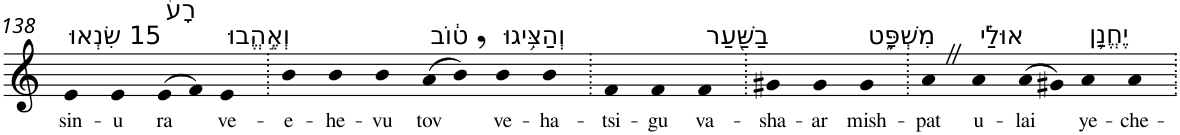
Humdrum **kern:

**kern	**text
*part1	*part1
*staff1	*staff1
*I"Piano	*
*I'Pno	*
!!LO:PB:g=z
*clefG2	*
*k[]	*
=138	=138
!LO:TX:a:t=15 שִׂנְאוּ	!
!	!LO:LY:b
4e	sin-
!	!LO:LY:b
4e	-u
!LO:TX:a:t=רָע֙	!
!	!LO:LY:b
(>8e	ra
8f)	.
!LO:TX:a:t=וְאֶ֣הֱבוּ	!
!	!LO:LY:b
4e	ve-
=139.	=139.
!	!LO:LY:b
4b	-e-
!	!LO:LY:b
4b	-he-
!	!LO:LY:b
4b	-vu
!LO:TX:a:t=ט֔וֹב	!
!	!LO:LY:b
(>8a	tov
8b,)	.
!LO:TX:a:t=וְהַצִּ֥יגוּ	!
!	!LO:LY:b
4b	ve-
!	!LO:LY:b
4b	-ha-
=140.	=140.
!	!LO:LY:b
4f	-tsi-
!	!LO:LY:b
4f	-gu
!LO:TX:a:t=בַשַּׁ֖עַר	!
!	!LO:LY:b
4f	va-
=141.	=141.
!	!LO:LY:b
4g#X	-sha-
!	!LO:LY:b
4g#	-ar
!LO:TX:a:t=מִשְׁפָּ֑ט	!
!	!LO:LY:b
4g#	mish-
=142.	=142.
!	!LO:LY:b
4aZ	-pat
!LO:TX:a:t=אוּלַ֗י	!
!	!LO:LY:b
4a	u-
!	!LO:LY:b
(>8a	-lai
8g#X)	.
!LO:TX:a:t=יֶחֱנַ֛ן	!
!	!LO:LY:b
4a	ye-
!	!LO:LY:b
4a	-che-
=.	=.
*-	*-
